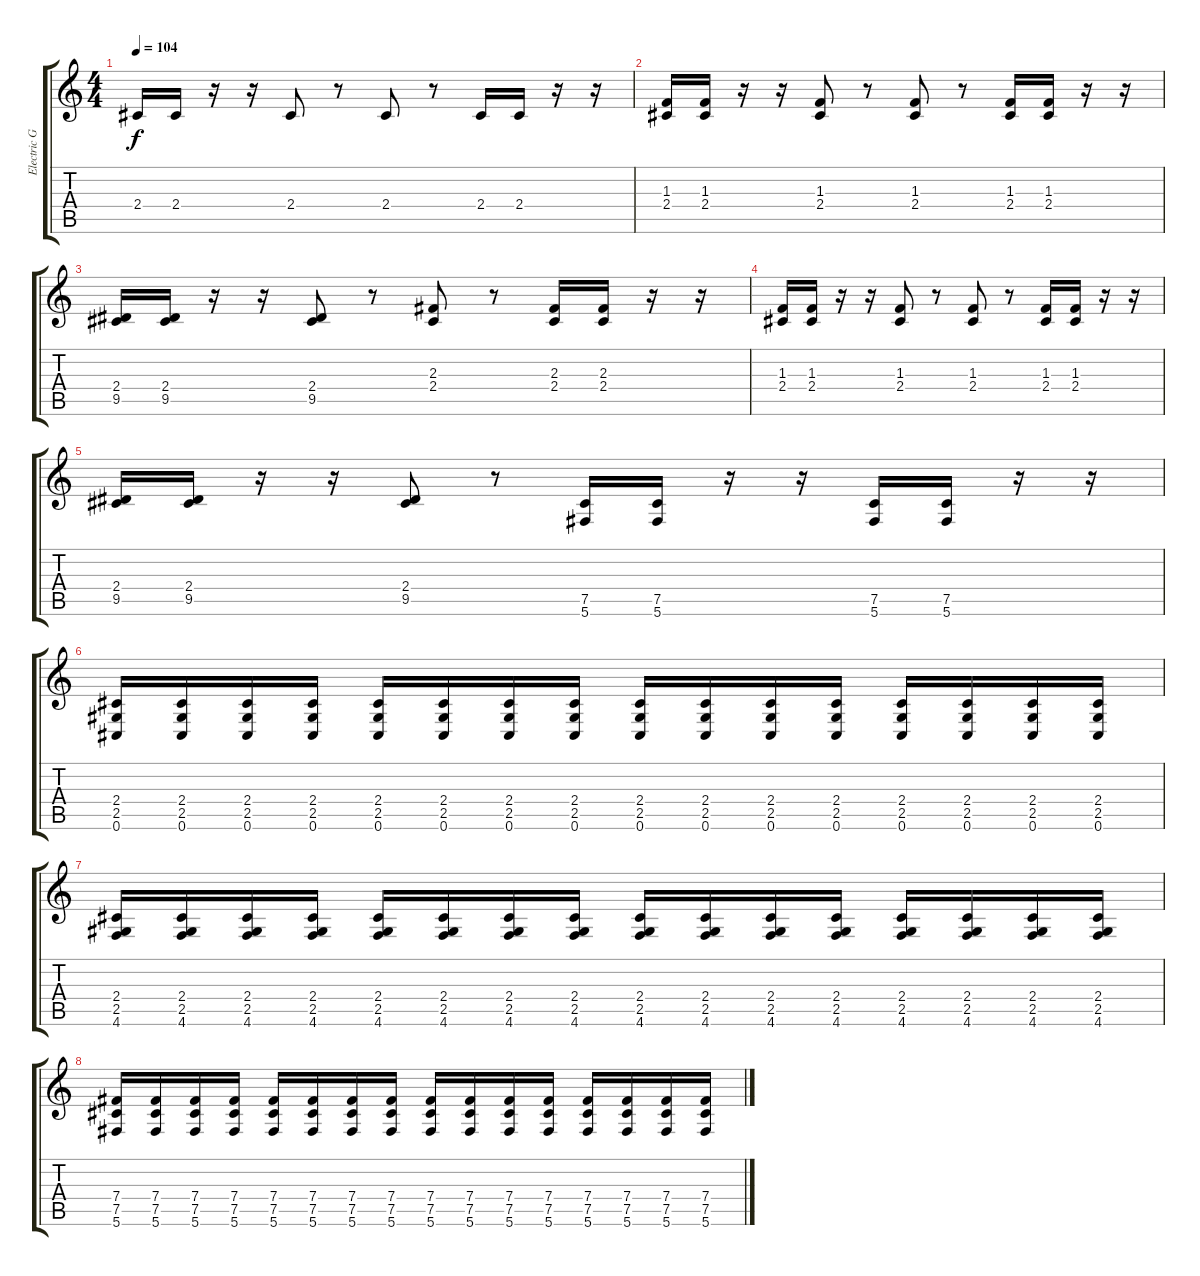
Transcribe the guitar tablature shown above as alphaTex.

\track ("Electric Guitar Right" "Electric G") {instrument overdrivenguitar}
\staff {score tabs}
\tuning (Db4 Ab3 E3 B2 Gb2 Db2) {hide}
\ts (4 4)
\tempo 104
\clef g2
\ks c
2.4.16{dy f} 2.4.16 r.16 r.16 2.4.8 r.8 2.4.8 r.8 2.4.16 2.4.16 r.16 r.16 |
(1.3 2.4).16 (1.3 2.4).16 r.16 r.16 (1.3 2.4).8 r.8 (1.3 2.4).8 r.8 (1.3 2.4).16 (1.3 2.4).16 r.16 r.16 |
(2.4 9.5).16 (2.4 9.5).16 r.16 r.16 (2.4 9.5).8 r.8 (2.3 2.4).8 r.8 (2.3 2.4).16 (2.3 2.4).16 r.16 r.16 |
(1.3 2.4).16 (1.3 2.4).16 r.16 r.16 (1.3 2.4).8 r.8 (1.3 2.4).8 r.8 (1.3 2.4).16 (1.3 2.4).16 r.16 r.16 |
(2.4 9.5).16 (2.4 9.5).16 r.16 r.16 (2.4 9.5).8 r.8 (7.5 5.6).16 (7.5 5.6).16 r.16 r.16 (7.5 5.6).16 (7.5 5.6).16 r.16 r.16 |
(2.4 2.5 0.6).16 (2.4 2.5 0.6).16 (2.4 2.5 0.6).16 (2.4 2.5 0.6).16 (2.4 2.5 0.6).16 (2.4 2.5 0.6).16 (2.4 2.5 0.6).16 (2.4 2.5 0.6).16 (2.4 2.5 0.6).16 (2.4 2.5 0.6).16 (2.4 2.5 0.6).16 (2.4 2.5 0.6).16 (2.4 2.5 0.6).16 (2.4 2.5 0.6).16 (2.4 2.5 0.6).16 (2.4 2.5 0.6).16 |
(2.4 2.5 4.6).16 (2.4 2.5 4.6).16 (2.4 2.5 4.6).16 (2.4 2.5 4.6).16 (2.4 2.5 4.6).16 (2.4 2.5 4.6).16 (2.4 2.5 4.6).16 (2.4 2.5 4.6).16 (2.4 2.5 4.6).16 (2.4 2.5 4.6).16 (2.4 2.5 4.6).16 (2.4 2.5 4.6).16 (2.4 2.5 4.6).16 (2.4 2.5 4.6).16 (2.4 2.5 4.6).16 (2.4 2.5 4.6).16 |
(7.4 7.5 5.6).16 (7.4 7.5 5.6).16 (7.4 7.5 5.6).16 (7.4 7.5 5.6).16 (7.4 7.5 5.6).16 (7.4 7.5 5.6).16 (7.4 7.5 5.6).16 (7.4 7.5 5.6).16 (7.4 7.5 5.6).16 (7.4 7.5 5.6).16 (7.4 7.5 5.6).16 (7.4 7.5 5.6).16 (7.4 7.5 5.6).16 (7.4 7.5 5.6).16 (7.4 7.5 5.6).16 (7.4 7.5 5.6).16
